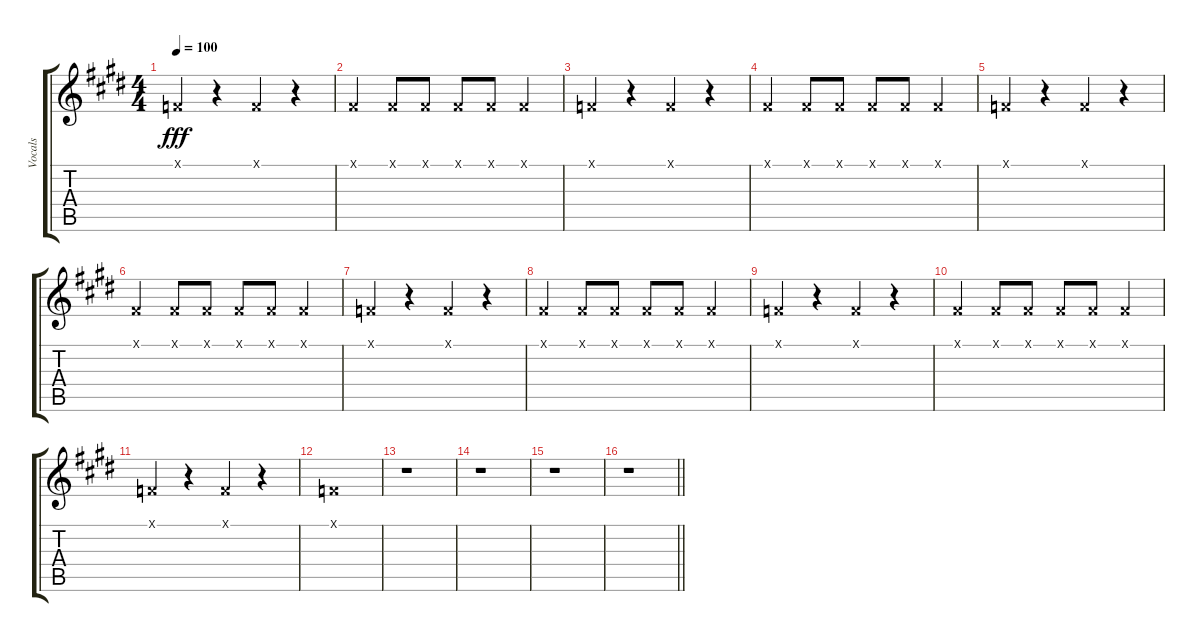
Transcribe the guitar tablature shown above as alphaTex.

\track ("Vocals" "Vocals") {instrument voiceoohs}
\staff {score tabs}
\tuning (D4 A3 F3 C3 G2 D2) {hide}
\ts (4 4)
\tempo 100
\clef g2
\ks e
3.1{x}.4{dy fff} r.4 3.1{x}.4 r.4 |
4.1{x}.4 4.1{x}.8 4.1{x}.8 4.1{x}.8 4.1{x}.8 4.1{x}.4 |
3.1{x}.4 r.4 3.1{x}.4 r.4 |
4.1{x}.4 4.1{x}.8 4.1{x}.8 4.1{x}.8 4.1{x}.8 4.1{x}.4 |
3.1{x}.4 r.4 3.1{x}.4 r.4 |
4.1{x}.4 4.1{x}.8 4.1{x}.8 4.1{x}.8 4.1{x}.8 4.1{x}.4 |
3.1{x}.4 r.4 3.1{x}.4 r.4 |
4.1{x}.4 4.1{x}.8 4.1{x}.8 4.1{x}.8 4.1{x}.8 4.1{x}.4 |
3.1{x}.4 r.4 3.1{x}.4 r.4 |
4.1{x}.4 4.1{x}.8 4.1{x}.8 4.1{x}.8 4.1{x}.8 4.1{x}.4 |
3.1{x}.4 r.4 3.1{x}.4 r.4 |
3.1{x}.1 |
r.1 |
r.1 |
r.1 |
\barLineRight lightlight
r.1
